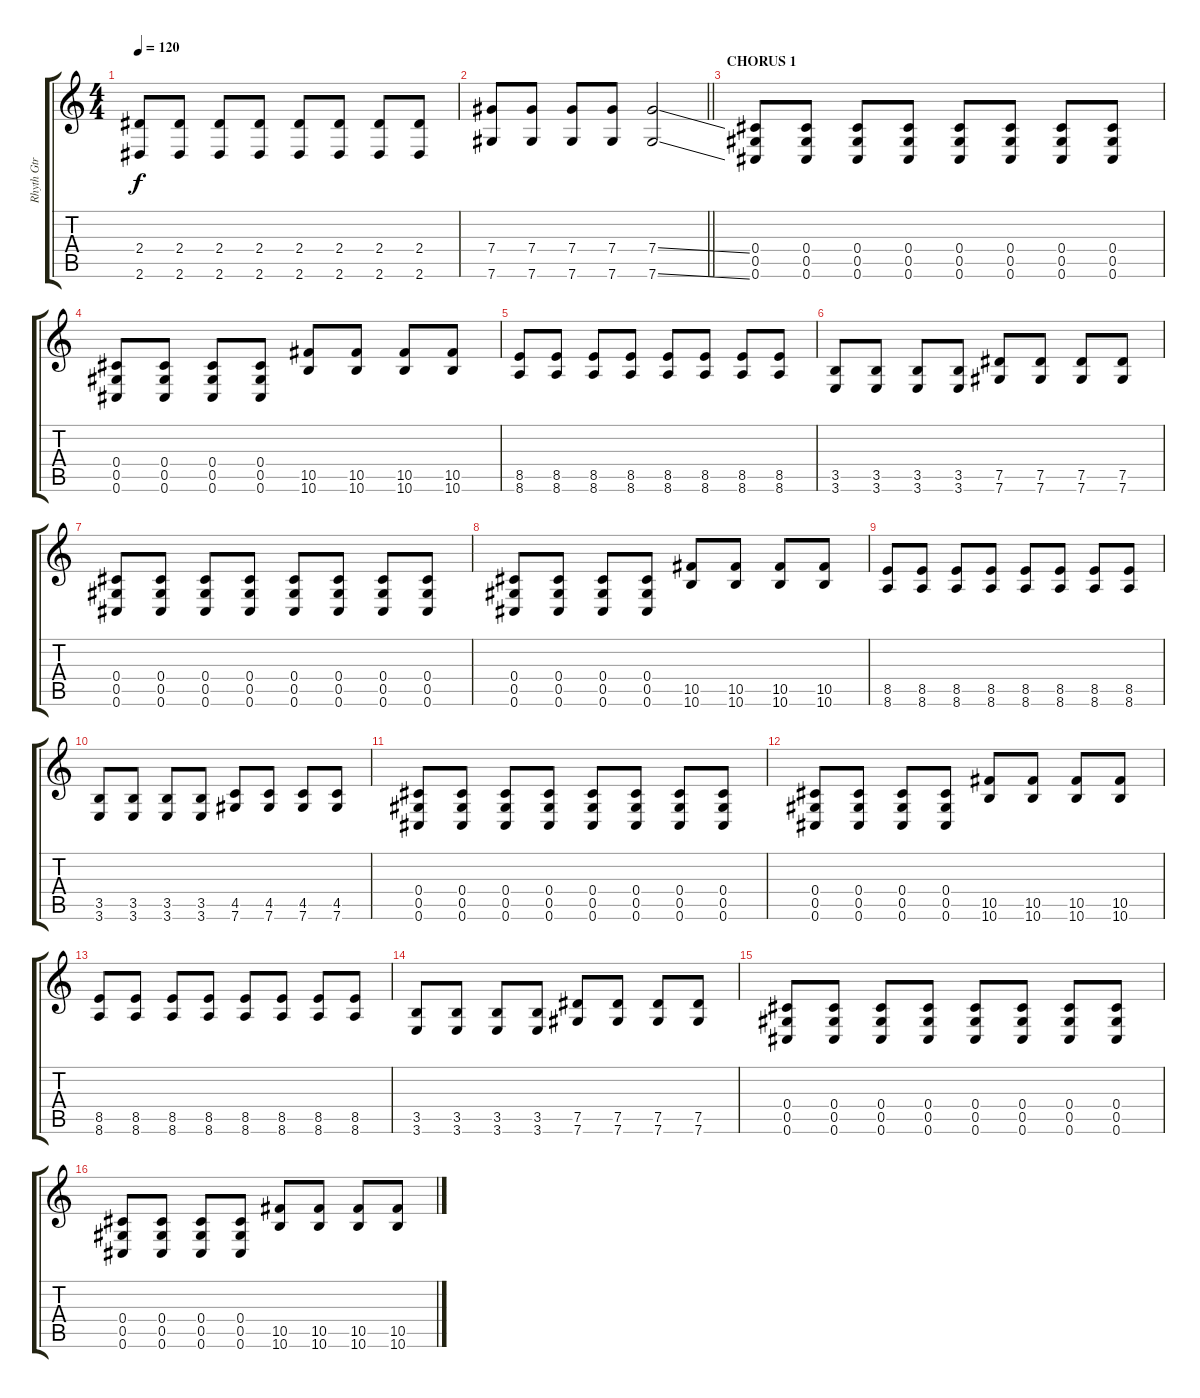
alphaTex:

\track ("Rhyth Gtr R" "Rhyth Gtr ") {instrument overdrivenguitar}
\staff {score tabs}
\tuning (Eb4 Ab3 Gb3 Db3 Ab2 Db2) {hide}
\ts (4 4)
\tempo 120
\clef g2
\ks c
(2.4 2.6).8{dy f} (2.4 2.6).8 (2.4 2.6).8 (2.4 2.6).8 (2.4 2.6).8 (2.4 2.6).8 (2.4 2.6).8 (2.4 2.6).8 |
\barLineRight lightlight
(7.4 7.6).8 (7.4 7.6).8 (7.4 7.6).8 (7.4 7.6).8 (7.4{ss} 7.6{ss}).2 |
\section ("" "CHORUS 1")
(0.4 0.5 0.6).8 (0.4 0.5 0.6).8 (0.4 0.5 0.6).8 (0.4 0.5 0.6).8 (0.4 0.5 0.6).8 (0.4 0.5 0.6).8 (0.4 0.5 0.6).8 (0.4 0.5 0.6).8 |
(0.4 0.5 0.6).8 (0.4 0.5 0.6).8 (0.4 0.5 0.6).8 (0.4 0.5 0.6).8 (10.5 10.6).8 (10.5 10.6).8 (10.5 10.6).8 (10.5 10.6).8 |
(8.5 8.6).8 (8.5 8.6).8 (8.5 8.6).8 (8.5 8.6).8 (8.5 8.6).8 (8.5 8.6).8 (8.5 8.6).8 (8.5 8.6).8 |
(3.5 3.6).8 (3.5 3.6).8 (3.5 3.6).8 (3.5 3.6).8 (7.5 7.6).8 (7.5 7.6).8 (7.5 7.6).8 (7.5 7.6).8 |
(0.4 0.5 0.6).8 (0.4 0.5 0.6).8 (0.4 0.5 0.6).8 (0.4 0.5 0.6).8 (0.4 0.5 0.6).8 (0.4 0.5 0.6).8 (0.4 0.5 0.6).8 (0.4 0.5 0.6).8 |
(0.4 0.5 0.6).8 (0.4 0.5 0.6).8 (0.4 0.5 0.6).8 (0.4 0.5 0.6).8 (10.5 10.6).8 (10.5 10.6).8 (10.5 10.6).8 (10.5 10.6).8 |
(8.5 8.6).8 (8.5 8.6).8 (8.5 8.6).8 (8.5 8.6).8 (8.5 8.6).8 (8.5 8.6).8 (8.5 8.6).8 (8.5 8.6).8 |
(3.5 3.6).8 (3.5 3.6).8 (3.5 3.6).8 (3.5 3.6).8 (4.5 7.6).8 (4.5 7.6).8 (4.5 7.6).8 (4.5 7.6).8 |
(0.4 0.5 0.6).8 (0.4 0.5 0.6).8 (0.4 0.5 0.6).8 (0.4 0.5 0.6).8 (0.4 0.5 0.6).8 (0.4 0.5 0.6).8 (0.4 0.5 0.6).8 (0.4 0.5 0.6).8 |
(0.4 0.5 0.6).8 (0.4 0.5 0.6).8 (0.4 0.5 0.6).8 (0.4 0.5 0.6).8 (10.5 10.6).8 (10.5 10.6).8 (10.5 10.6).8 (10.5 10.6).8 |
(8.5 8.6).8 (8.5 8.6).8 (8.5 8.6).8 (8.5 8.6).8 (8.5 8.6).8 (8.5 8.6).8 (8.5 8.6).8 (8.5 8.6).8 |
(3.5 3.6).8 (3.5 3.6).8 (3.5 3.6).8 (3.5 3.6).8 (7.5 7.6).8 (7.5 7.6).8 (7.5 7.6).8 (7.5 7.6).8 |
(0.4 0.5 0.6).8 (0.4 0.5 0.6).8 (0.4 0.5 0.6).8 (0.4 0.5 0.6).8 (0.4 0.5 0.6).8 (0.4 0.5 0.6).8 (0.4 0.5 0.6).8 (0.4 0.5 0.6).8 |
(0.4 0.5 0.6).8 (0.4 0.5 0.6).8 (0.4 0.5 0.6).8 (0.4 0.5 0.6).8 (10.5 10.6).8 (10.5 10.6).8 (10.5 10.6).8 (10.5 10.6).8
